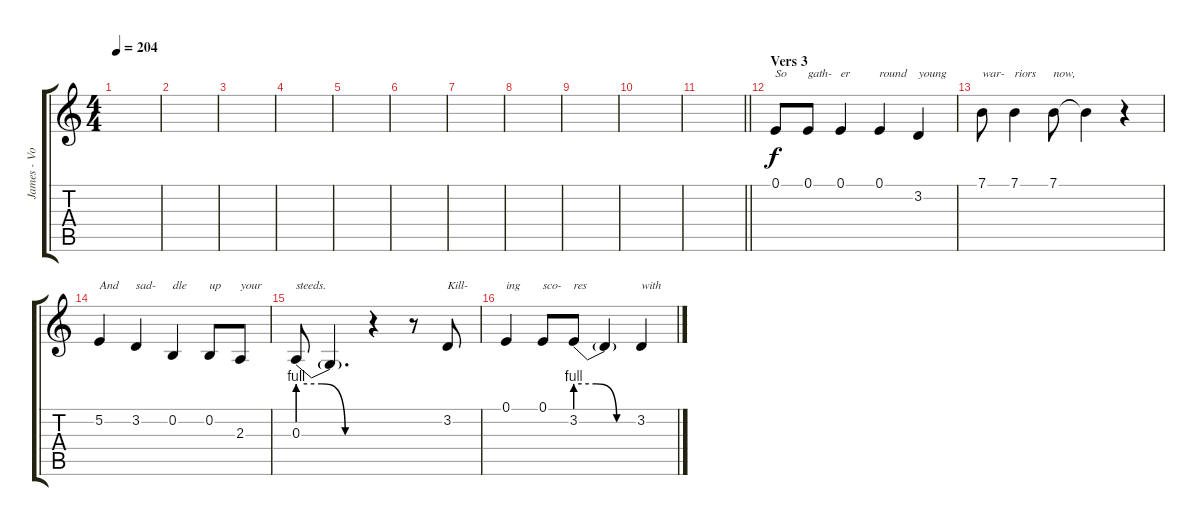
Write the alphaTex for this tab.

\track ("James - Voice" "James - Vo") {instrument lead2sawtooth}
\staff {score tabs}
\tuning (E4 B3 G3 D3 A2 E2) {hide}
\ts (4 4)
\tempo 204
\clef g2
\ks c
|
|
|
|
|
|
|
|
|
|
\barLineRight lightlight
|
\section ("" "Vers 3")
0.1.8{txt "So"} 0.1.8{txt "gath-"} 0.1.4{txt "er"} 0.1.4{txt "round"} 3.2.4{txt "young"} |
7.1.8{txt "war-"} 7.1.4{txt "riors"} 7.1.8{txt "now,"} 7.1{t}.4 r.4 |
5.2.4{txt "And"} 3.2.4{txt "sad-"} 0.2.4{txt "dle"} 0.2.8{txt "up"} 2.3.8{txt "your"} |
0.3{be (custom 0 4 20 4 40 0 60 0)}.8{txt "steeds."} 0.3{t}.4{d} r.4 r.8 3.2.8{txt "Kill-"} |
0.1.4{txt "ing"} 0.1.8{txt "sco-"} 3.2{be (custom 0 4 20 4 40 0 60 0)}.8{txt "res"} 3.2{t}.4 3.2.4{txt "with"}
